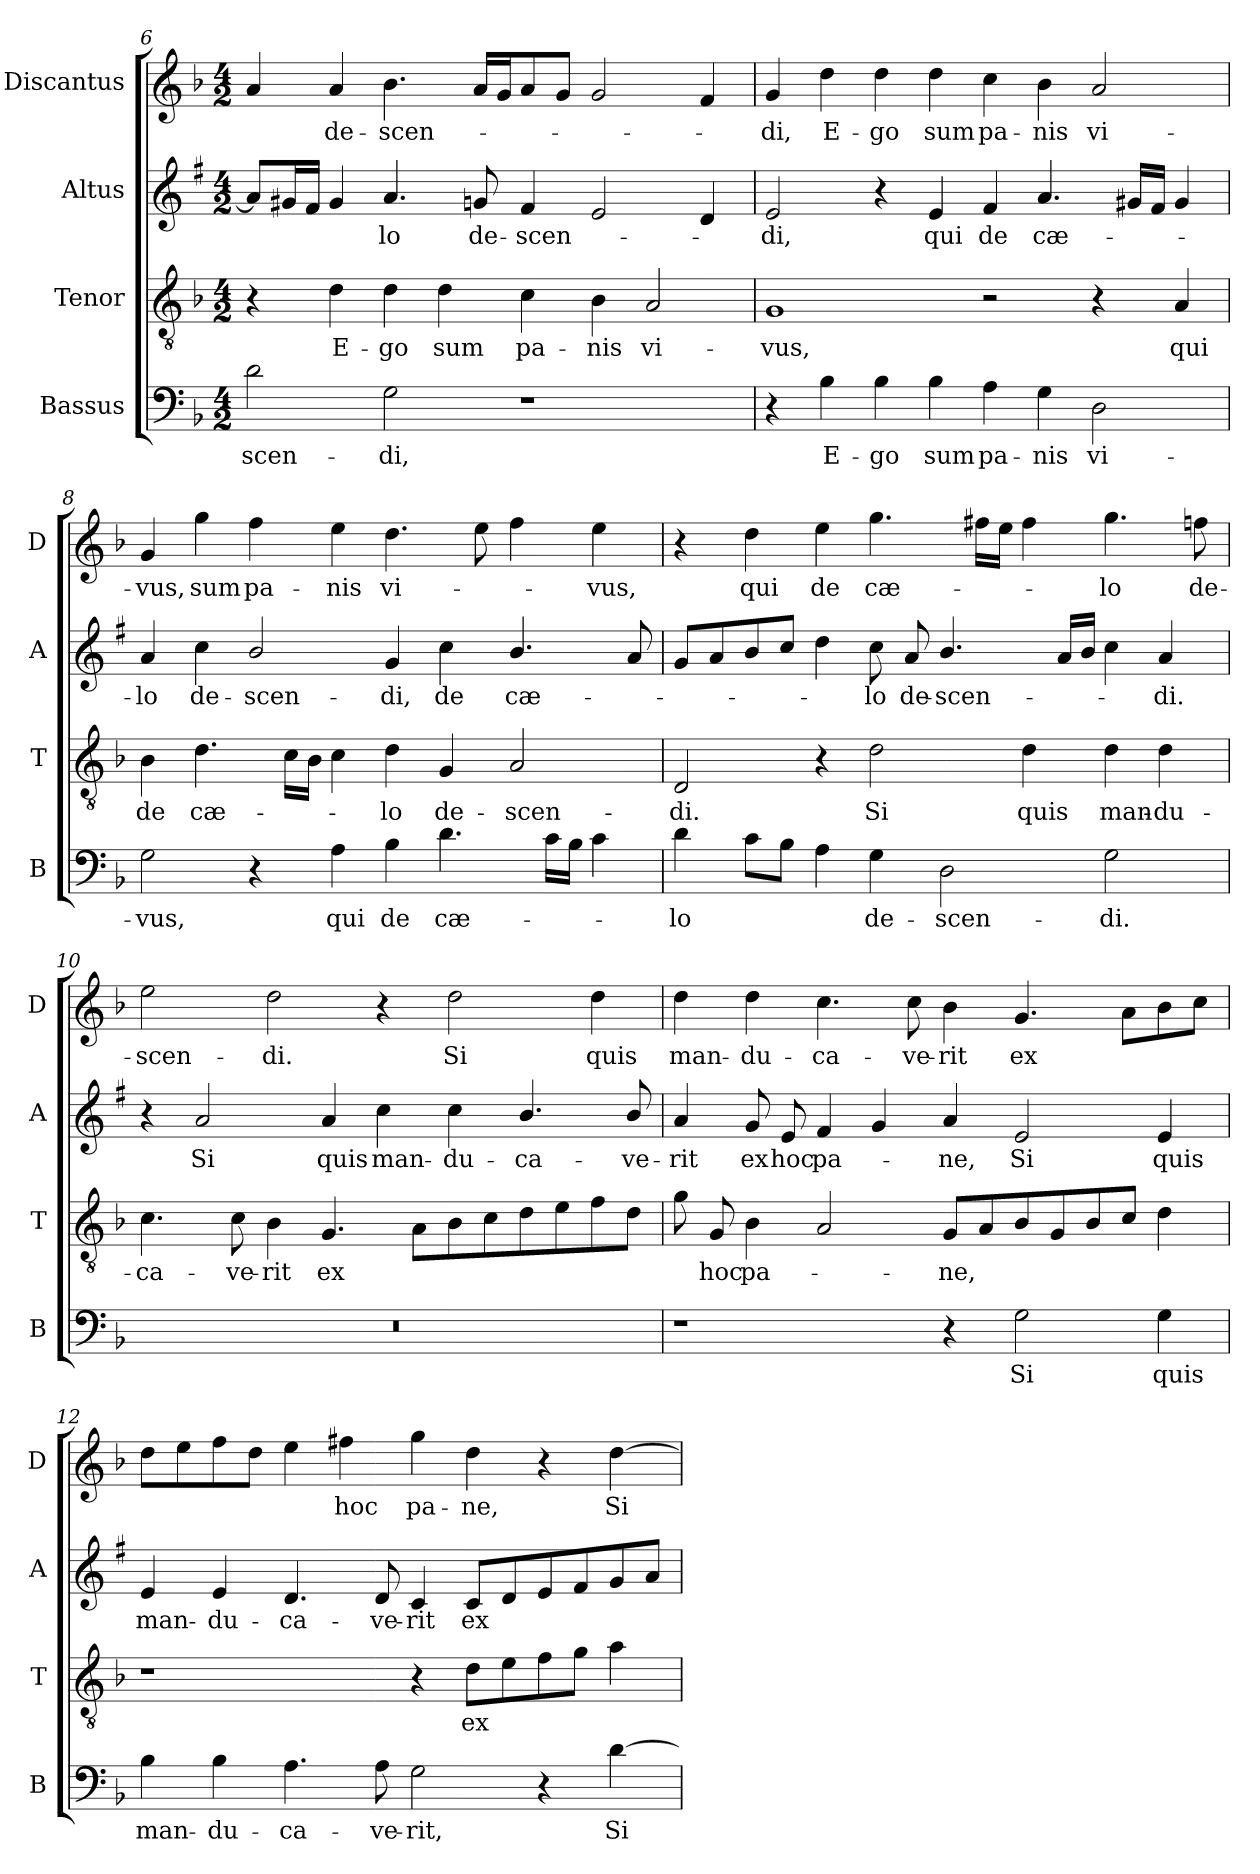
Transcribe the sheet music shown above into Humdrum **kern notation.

**kern	**text	**kern	**text	**kern	**text	**kern	**text
*part4	*part4	*part3	*part3	*part2	*part2	*part1	*part1
*staff4	*staff4	*staff3	*staff3	*staff2	*staff2	*staff1	*staff1
*I"Bassus	*	*I"Tenor	*	*I"Altus	*	*I"Discantus	*
*I'B	*	*I'T	*	*I'A	*	*I'D	*
*clefF4	*	*clefGv2	*	*clefG2	*	*clefG2	*
*	*	*	*	*ITrd1c2	*	*	*
*k[b-]	*	*k[b-]	*	*k[b-]	*	*k[b-]	*
*F:	*	*F:	*	*F:	*	*F:	*
*M4/2	*	*M4/2	*	*M4/2	*	*M4/2	*
=6	=6	=6	=6	=6	=6	=6	=6
!	!LO:LY:b	!	!	!	!	!	!
2d\	-scen-	4r	.	8g/L]	.	4a/	.
.	.	.	.	16f#X/L	.	.	.
.	.	.	.	16e/JJ	.	.	.
!	!	!	!LO:LY:b	!	!	!	!LO:LY:b
.	.	4d\	E-	4f#/	.	4a/	de-
!	!LO:LY:b	!	!LO:LY:b	!	!LO:LY:b	!	!LO:LY:b
2G\	-di,	4d\	-go	4.g/	-lo	4.b-\	-scen-
!	!	!	!LO:LY:b	!	!	!	!
.	.	4d\	sum	.	.	.	.
!	!	!	!	!	!LO:LY:b	!	!
.	.	.	.	8fn/	de-	16a/LL	.
.	.	.	.	.	.	16g/J	.
!	!	!	!LO:LY:b	!	!LO:LY:b	!	!
1r	.	4c\	pa-	4e/	-scen-	8a/	.
.	.	.	.	.	.	8g/J	.
!	!	!	!LO:LY:b	!	!	!	!
.	.	4B-\	-nis	2d/	.	2g/	.
!	!	!	!LO:LY:b	!	!	!	!
.	.	2A/	vi-	.	.	.	.
.	.	.	.	4c/	.	4f/	.
!!LO:LB:g=z
=7	=7	=7	=7	=7	=7	=7	=7
!	!	!	!LO:LY:b	!	!LO:LY:b	!	!LO:LY:b
4r	.	1G	-vus,	2d/	-di,	4g/	-di,
!	!LO:LY:b	!	!	!	!	!	!LO:LY:b
4B-\	E-	.	.	.	.	4dd\	E-
!	!LO:LY:b	!	!	!	!	!	!LO:LY:b
4B-\	-go	.	.	4r	.	4dd\	-go
!	!LO:LY:b	!	!	!	!LO:LY:b	!	!LO:LY:b
4B-\	sum	.	.	4d/	qui	4dd\	sum
!	!LO:LY:b	!	!	!	!LO:LY:b	!	!LO:LY:b
4A\	pa-	2r	.	4e/	de	4cc\	pa-
!	!LO:LY:b	!	!	!	!LO:LY:b	!	!LO:LY:b
4G\	-nis	.	.	4.g/	cæ-	4b-\	-nis
!	!LO:LY:b	!	!	!	!	!	!LO:LY:b
2D\	vi-	4r	.	.	.	2a/	vi-
.	.	.	.	16f#X/LL	.	.	.
.	.	.	.	16e/JJ	.	.	.
!	!	!	!LO:LY:b	!	!	!	!
.	.	4A/	qui	4f#/	.	.	.
=8	=8	=8	=8	=8	=8	=8	=8
!	!LO:LY:b	!	!LO:LY:b	!	!LO:LY:b	!	!LO:LY:b
2G\	-vus,	4B-\	de	4g/	-lo	4g/	-vus,
!	!	!	!LO:LY:b	!	!LO:LY:b	!	!LO:LY:b
.	.	4.d\	cæ-	4b-\	de-	4gg\	sum
!	!	!	!	!	!LO:LY:b	!	!LO:LY:b
4r	.	.	.	2a/	-scen-	4ff\	pa-
.	.	16c\LL	.	.	.	.	.
.	.	16B-\JJ	.	.	.	.	.
!	!LO:LY:b	!	!	!	!	!	!LO:LY:b
4A\	qui	4c\	.	.	.	4ee\	-nis
!	!LO:LY:b	!	!LO:LY:b	!	!LO:LY:b	!	!LO:LY:b
4B-\	de	4d\	-lo	4f/	-di,	4.dd\	vi-
!	!LO:LY:b	!	!LO:LY:b	!	!LO:LY:b	!	!
4.d\	cæ-	4G/	de-	4b-\	de	.	.
.	.	.	.	.	.	8ee\	.
!	!	!	!LO:LY:b	!	!LO:LY:b	!	!
.	.	2A/	-scen-	4.a/	cæ-	4ff\	.
16c\LL	.	.	.	.	.	.	.
16B-\JJ	.	.	.	.	.	.	.
!	!	!	!	!	!	!	!LO:LY:b
4c\	.	.	.	.	.	4ee\	-vus,
.	.	.	.	8g/	.	.	.
=9	=9	=9	=9	=9	=9	=9	=9
!	!LO:LY:b	!	!LO:LY:b	!	!	!	!
4d\	-lo	2D/	-di.	8f/L	.	4r	.
.	.	.	.	8g/	.	.	.
!	!	!	!	!	!	!	!LO:LY:b
8c\L	.	.	.	8a/	.	4dd\	qui
8B-\J	.	.	.	8b-/J	.	.	.
!	!	!	!	!	!	!	!LO:LY:b
4A\	.	4r	.	4cc\	.	4ee\	de
!	!LO:LY:b	!	!LO:LY:b	!	!LO:LY:b	!	!LO:LY:b
4G\	de-	2d\	Si	8b-\	-lo	4.gg\	cæ-
!	!	!	!	!	!LO:LY:b	!	!
.	.	.	.	8g/	de-	.	.
!	!LO:LY:b	!	!	!	!LO:LY:b	!	!
2D\	-scen-	.	.	4.a/	-scen-	.	.
.	.	.	.	.	.	16ff#X\LL	.
.	.	.	.	.	.	16ee\JJ	.
!	!	!	!LO:LY:b	!	!	!	!
.	.	4d\	quis	.	.	4ff#\	.
.	.	.	.	16g/LL	.	.	.
.	.	.	.	16a/JJ	.	.	.
!	!LO:LY:b	!	!LO:LY:b	!	!	!	!LO:LY:b
2G\	-di.	4d\	man-	4b-\	.	4.gg\	-lo
!	!	!	!LO:LY:b	!	!LO:LY:b	!	!
.	.	4d\	-du-	4g/	-di.	.	.
!	!	!	!	!	!	!	!LO:LY:b
.	.	.	.	.	.	8ffn\	de-
!!LO:PB:g=z
=10	=10	=10	=10	=10	=10	=10	=10
!	!	!	!LO:LY:b	!	!	!	!LO:LY:b
0r	.	4.c\	-ca-	4r	.	2ee\	-scen-
!	!	!	!	!	!LO:LY:b	!	!
.	.	.	.	2g/	Si	.	.
!	!	!	!LO:LY:b	!	!	!	!
.	.	8c\	-ve-	.	.	.	.
!	!	!	!LO:LY:b	!	!	!	!LO:LY:b
.	.	4B-\	-rit	.	.	2dd\	-di.
!	!	!	!LO:LY:b	!	!LO:LY:b	!	!
.	.	4.G/	ex	4g/	quis	.	.
!	!	!	!	!	!LO:LY:b	!	!
.	.	.	.	4b-\	man-	4r	.
.	.	8A\L	.	.	.	.	.
!	!	!	!	!	!LO:LY:b	!	!LO:LY:b
.	.	8B-\	.	4b-\	-du-	2dd\	Si
.	.	8c\	.	.	.	.	.
!	!	!	!	!	!LO:LY:b	!	!
.	.	8d\	.	4.a/	-ca-	.	.
.	.	8e\	.	.	.	.	.
!	!	!	!	!	!	!	!LO:LY:b
.	.	8f\	.	.	.	4dd\	quis
!	!	!	!	!	!LO:LY:b	!	!
.	.	8d\J	.	8a/	-ve-	.	.
=11	=11	=11	=11	=11	=11	=11	=11
!	!	!	!	!	!LO:LY:b	!	!LO:LY:b
1r	.	8g\	.	4g/	-rit	4dd\	man-
!	!	!	!LO:LY:b	!	!	!	!
.	.	8G/	hoc	.	.	.	.
!	!	!	!LO:LY:b	!	!LO:LY:b	!	!LO:LY:b
.	.	4B-\	pa-	8f/	ex	4dd\	-du-
!	!	!	!	!	!LO:LY:b	!	!
.	.	.	.	8d/	hoc	.	.
!	!	!	!	!	!LO:LY:b	!	!LO:LY:b
.	.	2A/	.	4e/	pa-	4.cc\	-ca-
.	.	.	.	4f/	.	.	.
!	!	!	!	!	!	!	!LO:LY:b
.	.	.	.	.	.	8cc\	-ve-
!	!	!	!LO:LY:b	!	!LO:LY:b	!	!LO:LY:b
4r	.	8G/L	-ne,	4g/	-ne,	4b-\	-rit
.	.	8A/	.	.	.	.	.
!	!LO:LY:b	!	!	!	!LO:LY:b	!	!LO:LY:b
2G\	Si	8B-/	.	2d/	Si	4.g/	ex
.	.	8G/	.	.	.	.	.
.	.	8B-/	.	.	.	.	.
.	.	8c/J	.	.	.	8a\L	.
!	!LO:LY:b	!	!	!	!LO:LY:b	!	!
4G\	quis	4d\	.	4d/	quis	8b-\	.
.	.	.	.	.	.	8cc\J	.
=12	=12	=12	=12	=12	=12	=12	=12
!	!LO:LY:b	!	!	!	!LO:LY:b	!	!
4B-\	man-	1r	.	4d/	man-	8dd\L	.
.	.	.	.	.	.	8ee\	.
!	!LO:LY:b	!	!	!	!LO:LY:b	!	!
4B-\	-du-	.	.	4d/	-du-	8ff\	.
.	.	.	.	.	.	8dd\J	.
!	!LO:LY:b	!	!	!	!LO:LY:b	!	!
4.A\	-ca-	.	.	4.c/	-ca-	4ee\	.
!	!	!	!	!	!	!	!LO:LY:b
.	.	.	.	.	.	4ff#X\	hoc
!	!LO:LY:b	!	!	!	!LO:LY:b	!	!
8A\	-ve-	.	.	8c/	-ve-	.	.
!	!LO:LY:b	!	!	!	!LO:LY:b	!	!LO:LY:b
2G\	-rit,	4r	.	4B-/	-rit	4gg\	pa-
!	!	!	!LO:LY:b	!	!LO:LY:b	!	!LO:LY:b
.	.	8d\L	ex	8B-/L	ex	4dd\	-ne,
.	.	8e\	.	8c/	.	.	.
4r	.	8f\	.	8d/	.	4r	.
.	.	8g\J	.	8e/	.	.	.
!	!LO:LY:b	!	!	!	!	!	!LO:LY:b
[4d\	Si	4a\	.	8f/	.	[4dd\	Si
.	.	.	.	8g/J	.	.	.
=	=	=	=	=	=	=	=
*-	*-	*-	*-	*-	*-	*-	*-
